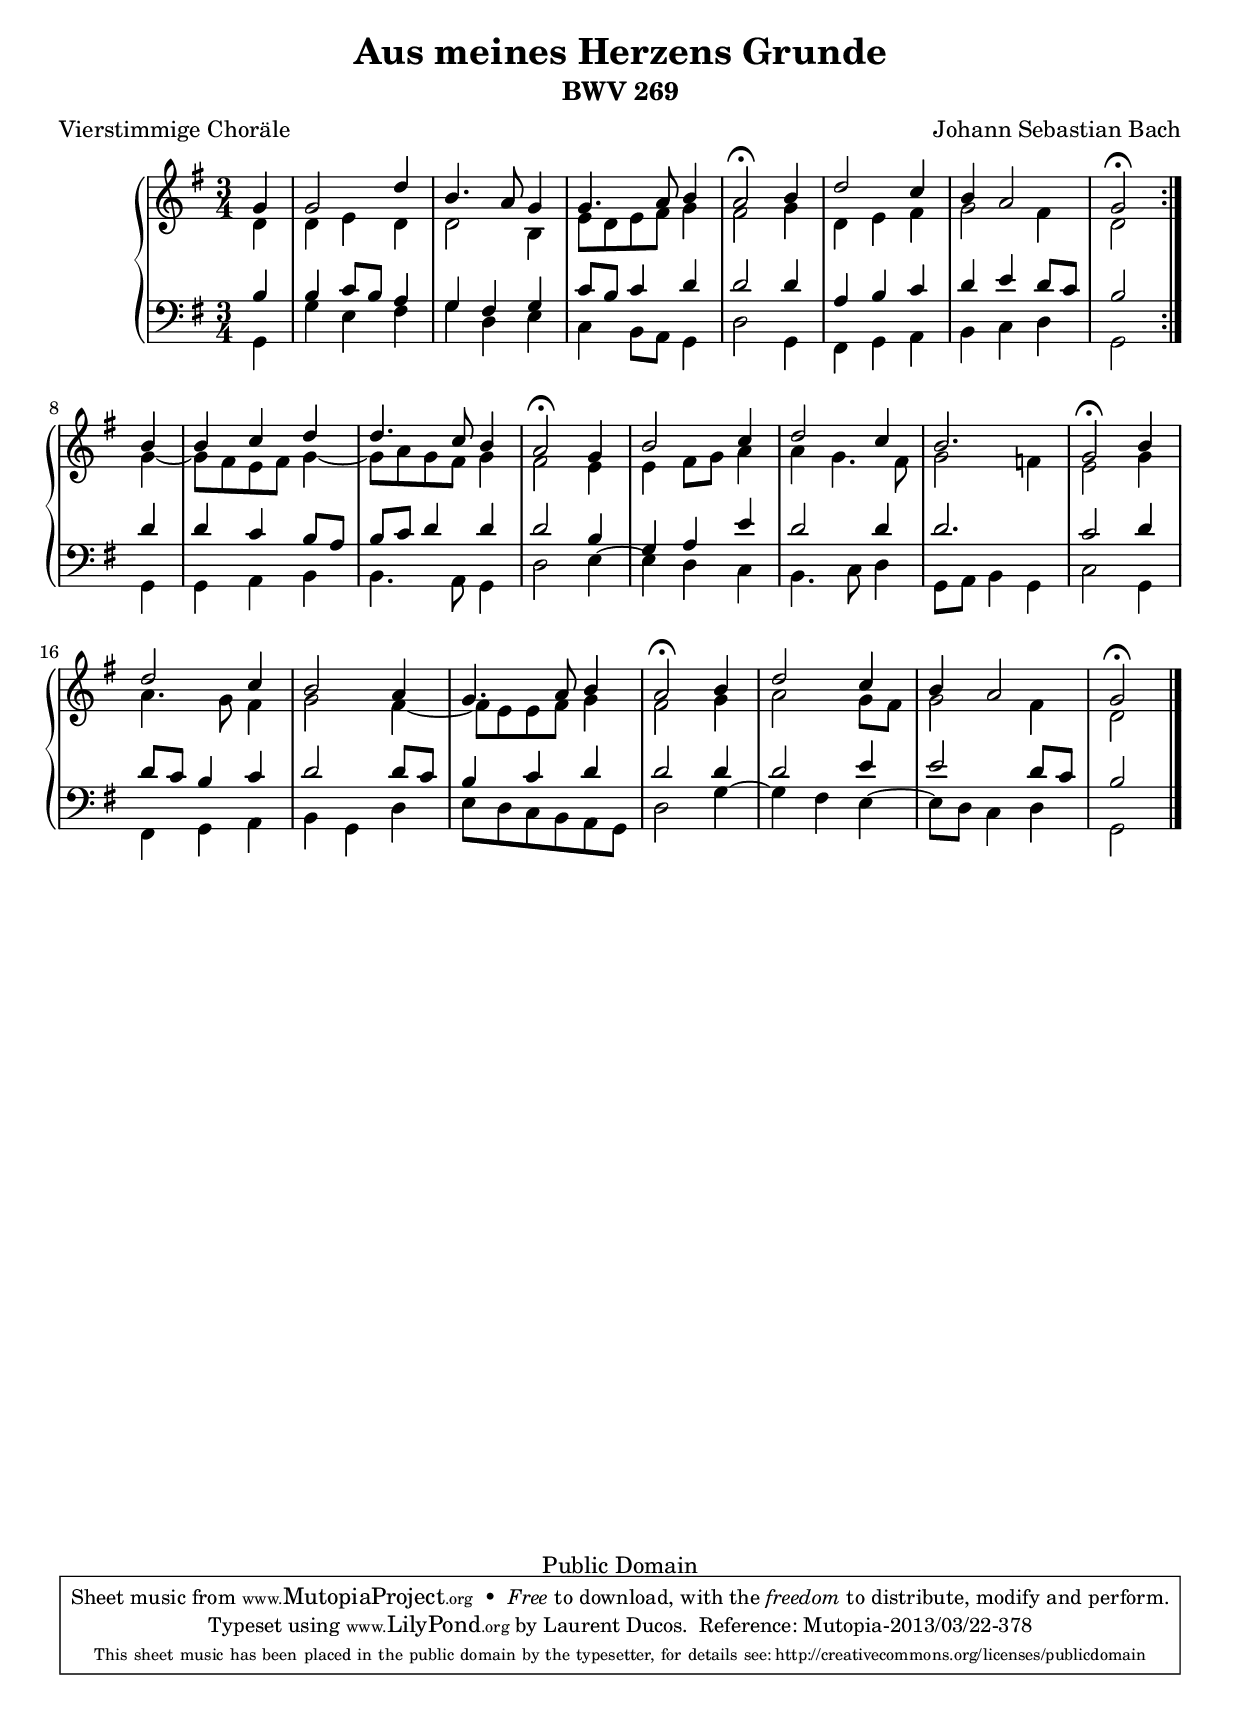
\version "2.16.1"

\header {
  %indication d'entête et bas de page
  title = "Aus meines Herzens Grunde"
  subtitle = "BWV 269"
  composer = "Johann Sebastian Bach"
  poet = "Vierstimmige Choräle"

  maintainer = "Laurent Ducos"

  % information exigées par mutopia
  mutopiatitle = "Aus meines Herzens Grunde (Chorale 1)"
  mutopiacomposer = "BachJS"
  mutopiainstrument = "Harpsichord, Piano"
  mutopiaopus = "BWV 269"
  date = "1784-1787"
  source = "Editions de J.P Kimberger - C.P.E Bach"
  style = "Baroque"
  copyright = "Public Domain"
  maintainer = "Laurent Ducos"
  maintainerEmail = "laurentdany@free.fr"

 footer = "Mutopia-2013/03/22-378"
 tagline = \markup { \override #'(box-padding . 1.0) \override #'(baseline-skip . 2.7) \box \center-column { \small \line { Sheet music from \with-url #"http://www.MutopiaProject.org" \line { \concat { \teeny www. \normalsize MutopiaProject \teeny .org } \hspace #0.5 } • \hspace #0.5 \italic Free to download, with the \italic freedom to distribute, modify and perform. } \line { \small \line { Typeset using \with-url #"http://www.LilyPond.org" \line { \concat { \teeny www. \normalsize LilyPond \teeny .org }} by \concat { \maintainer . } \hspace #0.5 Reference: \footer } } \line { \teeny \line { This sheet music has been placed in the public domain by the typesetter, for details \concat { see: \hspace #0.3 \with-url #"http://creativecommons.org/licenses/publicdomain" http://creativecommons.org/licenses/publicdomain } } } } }
}

\paper {
  top-margin = 12
}

blanknotes = {
\override NoteHead #'transparent = ##t
\override Stem #'transparent = ##t
\override Flag #'transparent = ##t
 }
unblanknotes = {
\revert NoteHead #'transparent
\revert Stem #'transparent
\revert Flag #'transparent
}

\include "italiano.ly" % Permet d'entrer les notes en francais

#(set-global-staff-size 20)
Soprane =  \context Voice = "Soprane" {
%voix principale de la portée en clef de sol
	\set Staff.midiInstrument = "acoustic grand"
	\time 3/4
	\key sol \major
	\clef treble
	\voiceOne
	\repeat volta 2
	{
	  \partial 4
	  sol'
	  sol'2 re''4
	  si'4. la'8 sol'4
	  sol'4. la'8 si'4
	  la'2-\fermata si'4
	  re''2 do''4
	  si' la'2 |
	  \set Timing.measureLength = #(ly:make-moment 2 4)
	  sol'2-\fermata
	}
% partie b
	\set Timing.measureLength = #(ly:make-moment 1 4)
	si'4
	\set Timing.measureLength = #(ly:make-moment 3 4)
	si'4 do'' re'' |
	re''4. do''8 si'4
	la'2-\fermata sol'4
	si'2 do''4
	re''2 do''4
	si'2.
	sol'2-\fermata  si'4
	re''2 do''4
	si'2 la'4
	sol'4. la'8 si'4
	la'2-\fermata si'4
	re''2 do''4
	si' la'2
	sol'2-\fermata

	\bar "|."
      }

Alto =  \context Voice = "Alto" {
%voix secondaire de la portée en clef de sol
	\set Staff.midiInstrument = "acoustic grand"
	\time 3/4
	\key sol\major
	\clef treble
	\voiceTwo
	\repeat volta 2 {
	  \partial 4
	  re'4
	  re' mi' re'
	  re'2 si4
	  mi'8 re' mi' fad' sol'4
	  fad'2 sol'4
	  re' mi' fad'
	  sol'2 fad'4
	  \set Timing.measureLength = #(ly:make-moment 2 4)
	  re'2
	}
% partie b
	\set Timing.measureLength = #(ly:make-moment 1 4)
	sol'4~
	\set Timing.measureLength = #(ly:make-moment 3 4)
	sol'8 fad' mi' fad' sol'4~
	sol'8 la' sol' fad' sol'4
	fad'2 mi'4
	mi'4 fad'8 sol' la'4
	la' sol'4. fad'8
	sol'2 fa'4
	mi'2 sol'4
	la'4. sol'8 fad'4
	sol'2 fad'4~
	fad'8 mi' mi' fad' sol'4
	fad'2 sol'4
	la'2 sol'8 fad'
	sol'2 fad'4
	re'2
	\bar "|."
      }

Tenor =  \context Voice = "Tenor" {
%voix principale de la portée en clef de fa
	\set Staff.midiInstrument = "acoustic grand"
	\time 3/4
	\key sol \major
	\clef bass
	\voiceOne
	\repeat volta 2 {
	  \partial 4
	  si4
	  si do'8 si la4
	  sol fad sol
	  do'8 si do'4 re'
	  re'2 re'4
	  la si do'
	  re' mi' re'8 do'
	  \set Timing.measureLength = #(ly:make-moment 2 4)
	  si2
	}
% partie b
	\set Timing.measureLength = #(ly:make-moment 1 4)
	re'4
	\set Timing.measureLength = #(ly:make-moment 3 4)
	re'4 do' si8 la
	si do' re'4 re'
	re'2 si4
	sol la mi'
	re'2 re'4
	re'2.
	do'2 re'4
	re'8 do' si4 do'
	re'2 re'8 do'
	si4 do' re'
	re'2 re'4
	re'2 mi'4
	mi'2 re'8 do'
	si2
	\bar "|."
      }

Basse =  \context Voice = "Basse" {
%voix secondaire de la portée en clef de fa
	\set Staff.midiInstrument = "acoustic grand"
	\time 3/4
	\key sol \major
	\clef bass
	\voiceTwo
	\tieUp
	\repeat volta 2 {
	  \partial 4
	  sol,4
	  sol mi fad4
	  sol re mi
	  do si,8 la, sol,4
	  re2 sol,4
	  fad, sol, la,
	  si, do re |
	  \set Timing.measureLength = #(ly:make-moment 2 4)
	  sol,2
	}
% partie b
	\set Timing.measureLength = #(ly:make-moment 1 4)
	sol,4
	\set Timing.measureLength = #(ly:make-moment 3 4)
	sol,4 la, si, |
	si,4. la,8 sol,4
	re2 mi4~
	mi re do
	si,4. do8 re4
	sol,8 la, si,4 sol,
	do2 sol,4
	fad, sol, la,
	si, sol, re
	mi8 re do si, la, sol,
	re2 sol4~
	sol fad mi~
	mi8 re do4 re
	sol,2
	\bar "|."
      }

SopraneStaff = \context Staff = SopraneStaff <<
  \Soprane
  \Alto
>>


TenorStaff = \context Staff = TenorStaff <<
  \Tenor
  \Basse
>>

\score {
  \context PianoStaff <<
    <<
      \SopraneStaff
      \TenorStaff

    >>
  >>
  \layout { }
  \midi {
    %indication d'interprétation midi
    \tempo 4 = 72
  }
}
